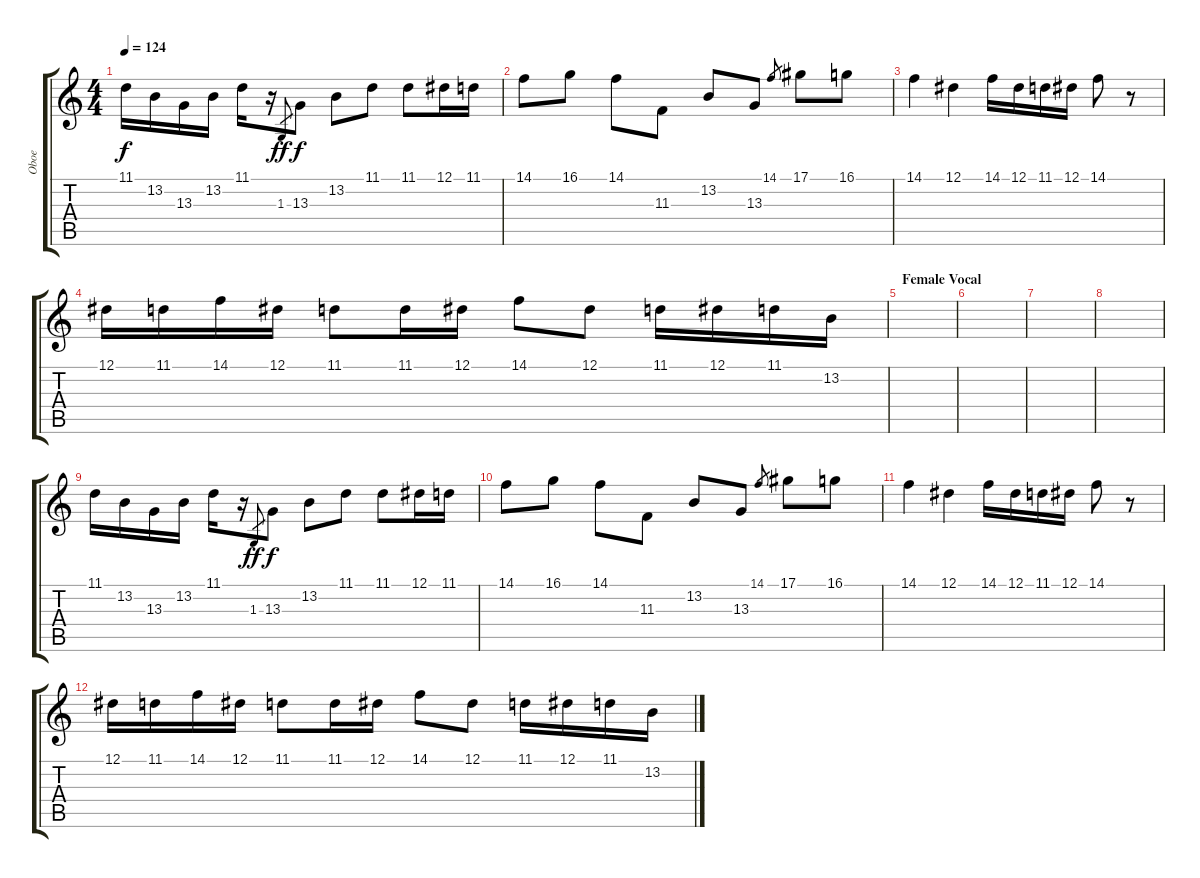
\track ("Oboe" "Oboe") {instrument oboe}
\staff {score tabs}
\tuning (Eb4 Bb3 Gb3 Db3 Ab2 Eb2) {hide}
\ts (4 4)
\tempo 124
\clef g2
\ks c
11.1.16{dy f} 13.2.16 13.3.16 13.2.16 11.1.16 r.16 1.3.8{gr dy ff} 13.3.8{dy f} 13.2.8 11.1.8 11.1.8 12.1.16 11.1.16 |
14.1.8 16.1.8 14.1.8 11.3.8 13.2.8 13.3.8 14.1.8{gr} 17.1.8 16.1.8 |
14.1.4 12.1.4 14.1.16 12.1.16 11.1.16 12.1.16 14.1.8 r.8 |
12.1.16 11.1.16 14.1.16 12.1.16 11.1.8 11.1.16 12.1.16 14.1.8 12.1.8 11.1.16 12.1.16 11.1.16 13.2.16 |
\section ("" "Female Vocal")
|
|
|
|
11.1.16 13.2.16 13.3.16 13.2.16 11.1.16 r.16 1.3.8{gr dy ff} 13.3.8{dy f} 13.2.8 11.1.8 11.1.8 12.1.16 11.1.16 |
14.1.8 16.1.8 14.1.8 11.3.8 13.2.8 13.3.8 14.1.8{gr} 17.1.8 16.1.8 |
14.1.4 12.1.4 14.1.16 12.1.16 11.1.16 12.1.16 14.1.8 r.8 |
12.1.16 11.1.16 14.1.16 12.1.16 11.1.8 11.1.16 12.1.16 14.1.8 12.1.8 11.1.16 12.1.16 11.1.16 13.2.16
